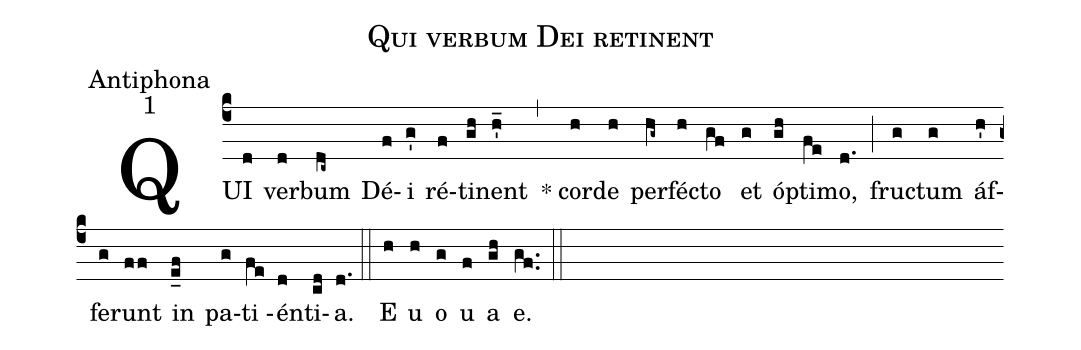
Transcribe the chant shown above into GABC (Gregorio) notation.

name:Qui verbum Dei retinent;
office-part:Antiphona;
mode:1;
%%
(c4) QUI(d) ver(d)bum(dc~) Dé(f)i(g') ré(f)ti(gh)nent (h'_)*(,) cor(h)de(h) per(hg~)fé(h)cto(gf) et(g) ó(gh)pti(fe)mo,(d.) (;) fru(g)ctum(g) áf(h')fe(g)runt(ff) in(e_f) pa(g)ti (fe)én(d)ti(cd)a.(d.) (::) E(h) u(h) o(g) u(f) a(gh) e.(gf..) (::)
